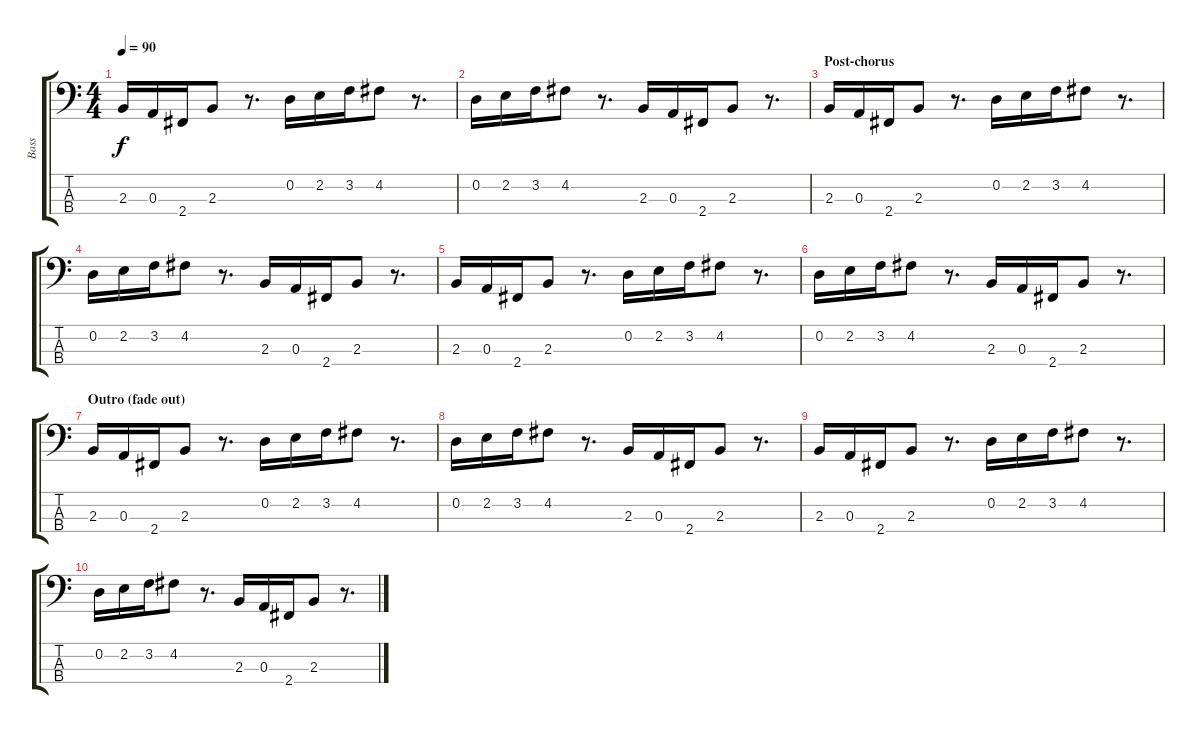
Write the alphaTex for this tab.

\track ("Bass" "Bass") {instrument electricbassfinger}
\staff {score tabs}
\tuning (G2 D2 A1 E1) {hide}
\ts (4 4)
\tempo 90
\clef f4
\ks c
2.3.16{dy f} 0.3.16 2.4.16 2.3.8 r.8{d} 0.2.16 2.2.16 3.2.16 4.2.8 r.8{d} |
0.2.16 2.2.16 3.2.16 4.2.8 r.8{d} 2.3.16 0.3.16 2.4.16 2.3.8 r.8{d} |
\section ("" "Post-chorus")
2.3.16 0.3.16 2.4.16 2.3.8 r.8{d} 0.2.16 2.2.16 3.2.16 4.2.8 r.8{d} |
0.2.16 2.2.16 3.2.16 4.2.8 r.8{d} 2.3.16 0.3.16 2.4.16 2.3.8 r.8{d} |
2.3.16 0.3.16 2.4.16 2.3.8 r.8{d} 0.2.16 2.2.16 3.2.16 4.2.8 r.8{d} |
0.2.16 2.2.16 3.2.16 4.2.8 r.8{d} 2.3.16 0.3.16 2.4.16 2.3.8 r.8{d} |
\section ("" "Outro (fade out)")
2.3.16 0.3.16 2.4.16 2.3.8 r.8{d} 0.2.16 2.2.16 3.2.16 4.2.8 r.8{d} |
0.2.16 2.2.16 3.2.16 4.2.8 r.8{d} 2.3.16 0.3.16 2.4.16 2.3.8 r.8{d} |
2.3.16 0.3.16 2.4.16 2.3.8 r.8{d} 0.2.16 2.2.16 3.2.16 4.2.8 r.8{d} |
0.2.16 2.2.16 3.2.16 4.2.8 r.8{d} 2.3.16 0.3.16 2.4.16 2.3.8 r.8{d}
